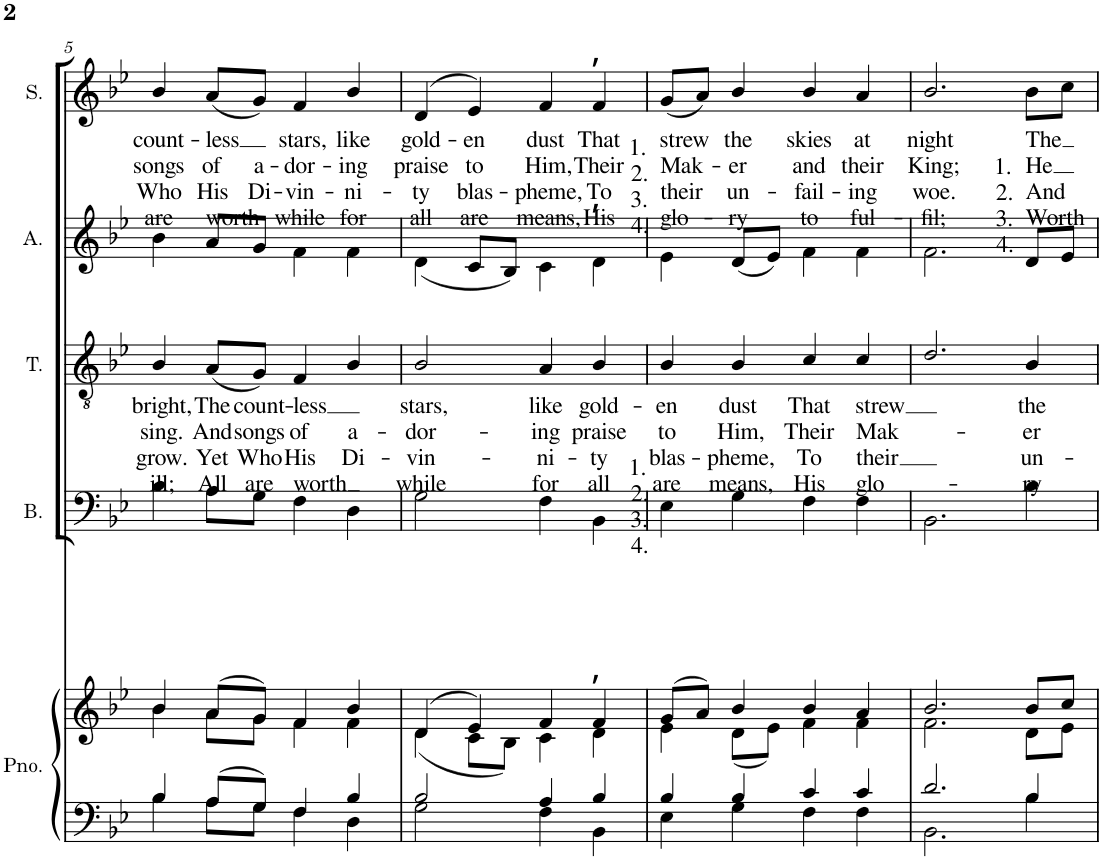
**kern	**kern	**kern	**kern	**text	**text	**text	**text	**kern	**kern	**text	**text	**text	**text
*part5	*part5	*part4	*part3	*part3	*part3	*part3	*part3	*part2	*part1	*part1	*part1	*part1	*part1
*staff6	*staff5	*staff4	*staff3	*staff3	*staff3	*staff3	*staff3	*staff2	*staff1	*staff1	*staff1	*staff1	*staff1
*I"Piano	*	*I"Bass	*I"Tenor	*	*	*	*	*I"Alto	*I"Soprano	*	*	*	*
*I'Pno.	*	*I'B.	*I'T.	*	*	*	*	*I'A.	*I'S.	*	*	*	*
!!LO:PB:g=z
*clefF4	*clefG2	*clefF4	*clefGv2	*	*	*	*	*clefG2	*clefG2	*	*	*	*
*k[b-e-]	*k[b-e-]	*k[b-e-]	*k[b-e-]	*	*	*	*	*k[b-e-]	*k[b-e-]	*	*	*	*
*M4/4	*M4/4	*M4/4	*M4/4	*	*	*	*	*M4/4	*M4/4	*	*	*	*
=5	=5	=5	=5	=5	=5	=5	=5	=5	=5	=5	=5	=5	=5
*^	*^	*	*	*	*	*	*	*	*	*	*	*	*
!	!	!	!	!	!	!LO:LY:b	!LO:LY:b	!LO:LY:b	!LO:LY:b	!	!	!LO:LY:b	!LO:LY:b	!LO:LY:b	!LO:LY:b
4B-/	4B-\	4b-/	4b-\	4B-\	4B-/	bright,	sing.	grow.	ill;	4b-\	4b-/	count-	songs	Who	are
!	!	!	!	!	!	!LO:LY:b	!LO:LY:b	!LO:LY:b	!LO:LY:b	!	!	!LO:LY:b	!LO:LY:b	!LO:LY:b	!LO:LY:b
8A/L	8A\L	(8a/L	8a\L	8A\L	(8A/L	The	And	Yet	All	8a/L	(8a/L	-less	of	His	worth
!	!	!	!	!	!	!LO:LY:b	!LO:LY:b	!LO:LY:b	!LO:LY:b	!	!	!	!LO:LY:b	!LO:LY:b	!
8G/J	8G\J	8g/J)	8g\J	8G\J	8G/J)	count-	songs	Who	are	8g/J	8g/J)	.	a-	Di-	.
!	!	!	!	!	!	!LO:LY:b	!LO:LY:b	!LO:LY:b	!LO:LY:b	!	!	!LO:LY:b	!LO:LY:b	!LO:LY:b	!LO:LY:b
4F/	4F\	4f/	4f\	4F\	4F/	-less	of	His	worth	4f\	4f/	stars,	-dor-	-vin-	while
!	!	!	!	!	!	!	!LO:LY:b	!LO:LY:b	!	!	!	!LO:LY:b	!LO:LY:b	!LO:LY:b	!LO:LY:b
4B-/	4D\	4b-/	4f\	4D\	4B-/	.	a-	Di-	.	4f\	4b-/	like	-ing	-ni-	for
=6	=6	=6	=6	=6	=6	=6	=6	=6	=6	=6	=6	=6	=6	=6	=6
!	!	!	!	!	!	!LO:LY:b	!LO:LY:b	!LO:LY:b	!LO:LY:b	!	!	!LO:LY:b	!LO:LY:b	!LO:LY:b	!LO:LY:b
2B-/	2G\	(>4d/	(<4d\	2G\	2B-/	stars,	-dor-	-vin-	while	(<4d\	(>4d/	gold-	praise	-ty	all
!	!	!	!	!	!	!	!	!	!	!	!	!LO:LY:b	!LO:LY:b	!LO:LY:b	!LO:LY:b
.	.	4e-/)	8c\L	.	.	.	.	.	.	8c/L	4e-/)	-en	to	blas-	are
.	.	.	8B-\J)	.	.	.	.	.	.	8B-/J)	.	.	.	.	.
!	!	!	!	!	!	!LO:LY:b	!LO:LY:b	!LO:LY:b	!LO:LY:b	!	!	!LO:LY:b	!LO:LY:b	!LO:LY:b	!LO:LY:b
4A/	4F\	4f/	4c\	4F\	4A/	like	-ing	-ni-	for	4c\	4f/	dust	Him,	-pheme,	means,
!	!	!	!	!	!	!	!	!	!	!	!LO:TX:a:t=,	!	!	!	!
!	!	!	!	!	!	!	!	!	!	!LO:TX:a:t=,	!	!	!	!	!
!	!	!LO:TX:a:t=,	!	!	!	!	!	!	!	!	!	!	!	!	!
!	!	!	!	!	!	!LO:LY:b	!LO:LY:b	!LO:LY:b	!LO:LY:b	!	!	!LO:LY:b	!LO:LY:b	!LO:LY:b	!LO:LY:b
4B-/	4BB-\	4f/	4d\	4BB-\	4B-/	gold-	praise	-ty	all	4d\	4f/	That	Their	To	His
=7	=7	=7	=7	=7	=7	=7	=7	=7	=7	=7	=7	=7	=7	=7	=7
!	!	!	!	!	!	!	!	!	!	!	!LO:TX:b:t=1.	!	!	!	!
!	!	!	!	!	!	!	!	!	!	!	!LO:TX:b:t=2.	!	!	!	!
!	!	!	!	!	!	!	!	!	!	!	!LO:TX:b:t=3.	!	!	!	!
!	!	!	!	!	!	!	!	!	!	!	!LO:TX:b:t=4.	!	!	!	!
!	!	!	!	!	!LO:TX:b:t=1.	!	!	!	!	!	!	!	!	!	!
!	!	!	!	!	!LO:TX:b:t=2.	!	!	!	!	!	!	!	!	!	!
!	!	!	!	!	!LO:TX:b:t=3.	!	!	!	!	!	!	!	!	!	!
!	!	!	!	!	!LO:TX:b:t=4.	!	!	!	!	!	!	!	!	!	!
!	!	!	!	!	!	!LO:LY:b	!LO:LY:b	!LO:LY:b	!LO:LY:b	!	!	!LO:LY:b	!LO:LY:b	!LO:LY:b	!LO:LY:b
4B-/	4E-\	(8g/L	4e-\	4E-\	4B-/	-en	to	blas-	are	4e-\	(8g/L	strew	Mak-	their	glo-
.	.	8a/J)	.	.	.	.	.	.	.	.	8a/J)	.	.	.	.
!	!	!	!	!	!	!LO:LY:b	!LO:LY:b	!LO:LY:b	!LO:LY:b	!	!	!LO:LY:b	!LO:LY:b	!LO:LY:b	!LO:LY:b
4B-/	4G\	4b-/	(8d\L	4G\	4B-/	dust	Him,	-pheme,	means,	(8d/L	4b-/	the	-er	un-	-ry
.	.	.	8e-\J)	.	.	.	.	.	.	8e-/J)	.	.	.	.	.
!	!	!	!	!	!	!LO:LY:b	!LO:LY:b	!LO:LY:b	!LO:LY:b	!	!	!LO:LY:b	!LO:LY:b	!LO:LY:b	!LO:LY:b
4c/	4F\	4b-/	4f\	4F\	4c/	That	Their	To	His	4f\	4b-/	skies	and	-fail-	to
!	!	!	!	!	!	!LO:LY:b	!LO:LY:b	!LO:LY:b	!LO:LY:b	!	!	!LO:LY:b	!LO:LY:b	!LO:LY:b	!LO:LY:b
4c/	4F\	4a/	4f\	4F\	4c/	strew	Mak-	their	glo-	4f\	4a/	at	their	-ing	ful-
=8	=8	=8	=8	=8	=8	=8	=8	=8	=8	=8	=8	=8	=8	=8	=8
!	!	!	!	!	!	!	!	!	!	!	!	!LO:LY:b	!LO:LY:b	!LO:LY:b	!LO:LY:b
2.d/	2.BB-\	2.b-/	2.f\	2.BB-\	2.d/	.	.	.	.	2.f\	2.b-/	night	King;	woe.	-fil;
!	!	!	!	!	!	!	!	!	!	!	!LO:TX:b:t=1.	!	!	!	!
!	!	!	!	!	!	!	!	!	!	!	!LO:TX:b:t=2.	!	!	!	!
!	!	!	!	!	!	!	!	!	!	!	!LO:TX:b:t=3.	!	!	!	!
!	!	!	!	!	!	!	!	!	!	!	!LO:TX:b:t=4.	!	!	!	!
!	!	!	!	!	!	!LO:LY:b	!LO:LY:b	!LO:LY:b	!LO:LY:b	!	!	!LO:LY:b	!LO:LY:b	!LO:LY:b	!LO:LY:b
4B-/	4B-\	8b-/L	8d\L	4B-\	4B-/	the	-er	un-	-ry	8d/L	8b-\L	The	He	And	Worth
.	.	8cc/J	8e-\J	.	.	.	.	.	.	8e-/J	8cc\J	.	.	.	.
*v	*v	*	*	*	*	*	*	*	*	*	*	*	*	*	*
*	*v	*v	*	*	*	*	*	*	*	*	*	*	*	*
=	=	=	=	=	=	=	=	=	=	=	=	=	=
*-	*-	*-	*-	*-	*-	*-	*-	*-	*-	*-	*-	*-	*-
